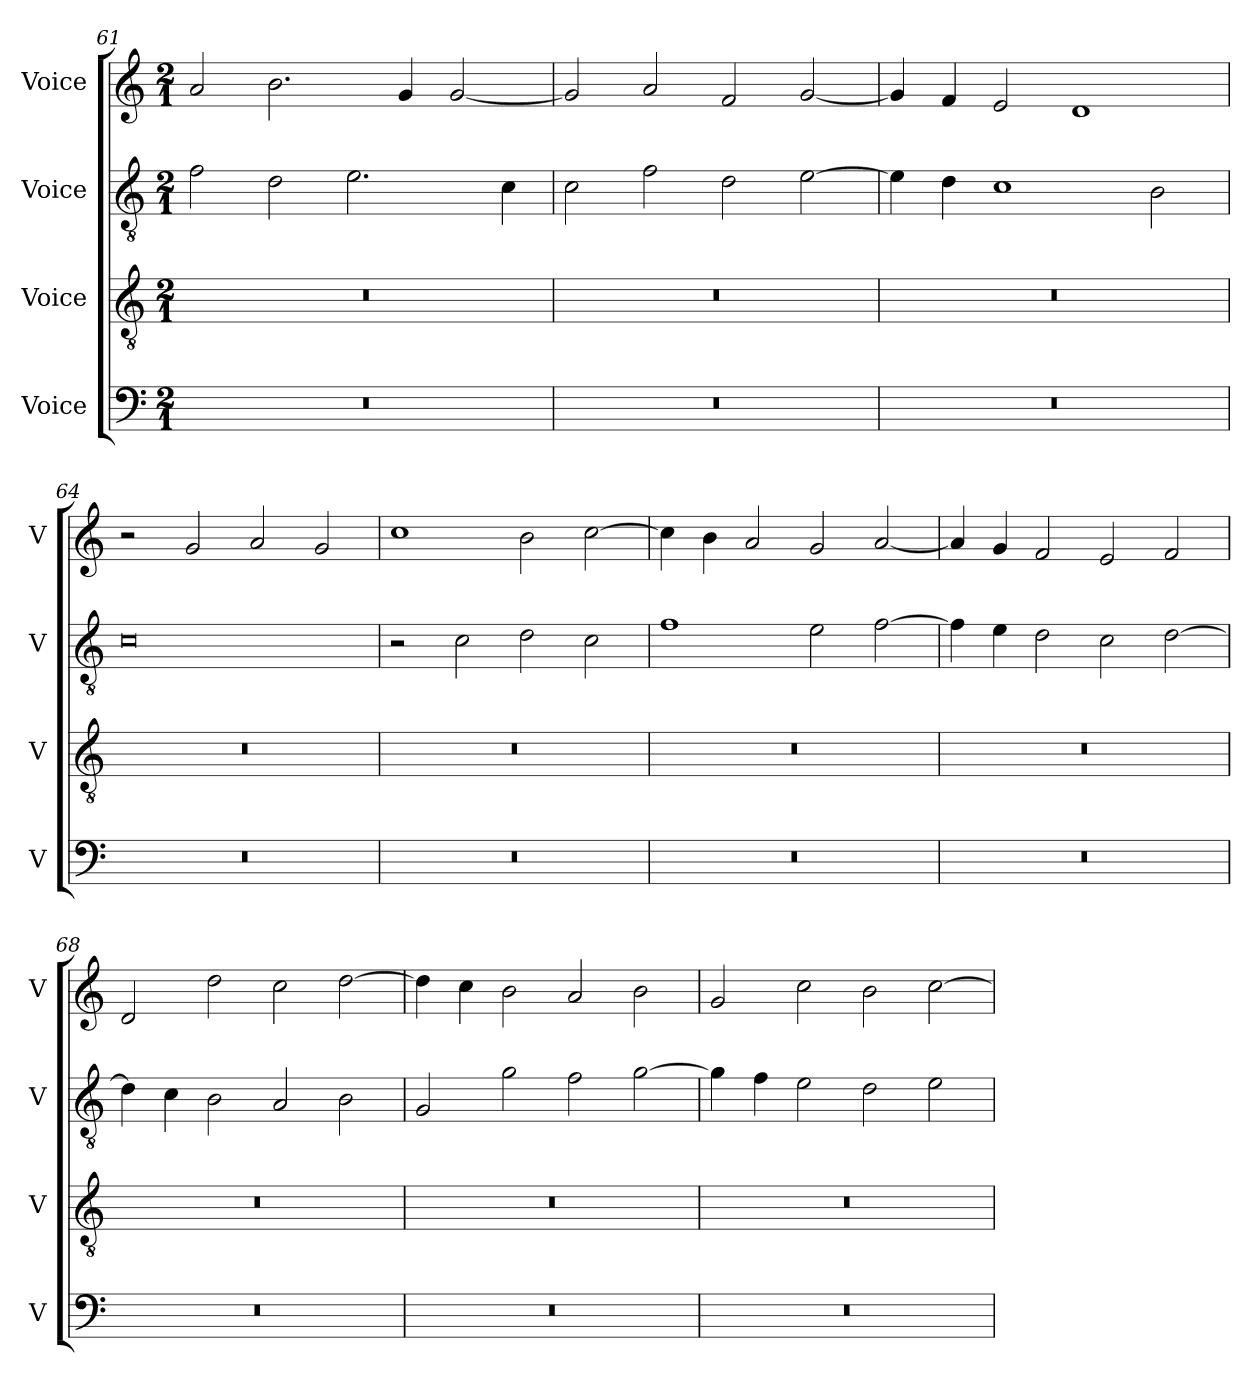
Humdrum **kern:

**kern	**kern	**kern	**kern
*part4	*part3	*part2	*part1
*staff4	*staff3	*staff2	*staff1
*I"Voice	*I"Voice	*I"Voice	*I"Voice
*I'V	*I'V	*I'V	*I'V
*clefF4	*clefGv2	*clefGv2	*clefG2
*k[]	*k[]	*k[]	*k[]
*M2/1	*M2/1	*M2/1	*M2/1
=61	=61	=61	=61
0r	0r	2f\	2a/
.	.	2d\	2.b\
.	.	2.e\	.
.	.	.	4g/
.	.	.	[2g/
.	.	4c\	.
=62	=62	=62	=62
0r	0r	2c\	2g/]
.	.	2f\	2a/
.	.	2d\	2f/
.	.	[2e\	[2g/
=63	=63	=63	=63
0r	0r	4e\]	4g/]
.	.	4d\	4f/
.	.	1c	2e/
.	.	.	1d
.	.	2B\	.
!!LO:PB:g=z
=64	=64	=64	=64
0r	0r	0c	2r
.	.	.	2g/
.	.	.	2a/
.	.	.	2g/
=65	=65	=65	=65
0r	0r	2r	1cc
.	.	2c\	.
.	.	2d\	2b\
.	.	2c\	[2cc\
=66	=66	=66	=66
0r	0r	1f	4cc\]
.	.	.	4b\
.	.	.	2a/
.	.	2e\	2g/
.	.	[2f\	[2a/
=67	=67	=67	=67
0r	0r	4f\]	4a/]
.	.	4e\	4g/
.	.	2d\	2f/
.	.	2c\	2e/
.	.	[2d\	2f/
!!LO:LB:g=z
=68	=68	=68	=68
0r	0r	4d\]	2d/
.	.	4c\	.
.	.	2B\	2dd\
.	.	2A/	2cc\
.	.	2B\	[2dd\
=69	=69	=69	=69
0r	0r	2G/	4dd\]
.	.	.	4cc\
.	.	2g\	2b\
.	.	2f\	2a/
.	.	[2g\	2b\
=70	=70	=70	=70
0r	0r	4g\]	2g/
.	.	4f\	.
.	.	2e\	2cc\
.	.	2d\	2b\
.	.	2e\	[2cc\
=	=	=	=
*-	*-	*-	*-
